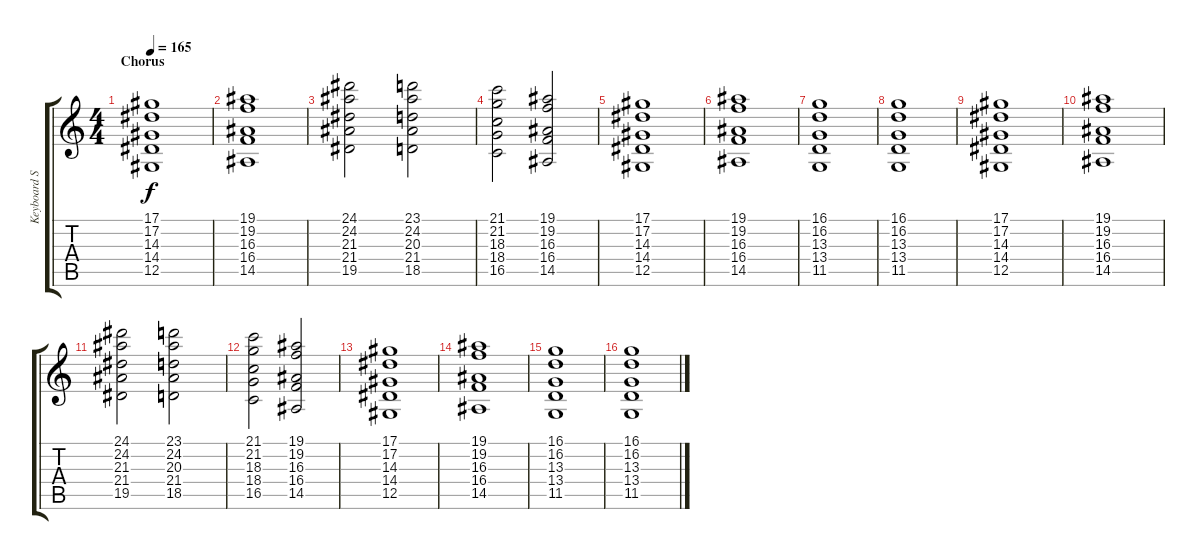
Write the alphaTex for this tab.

\track ("Keyboard Strings" "Keyboard S") {instrument stringensemble1}
\staff {score tabs}
\tuning (Eb4 Bb3 Gb3 Db3 Ab2 Eb2) {hide}
\ts (4 4)
\section ("" "Chorus")
\tempo 165
\clef g2
\ks c
(17.1 17.2 14.3 14.4 12.5).1{dy f} |
(19.1 19.2 16.3 16.4 14.5).1 |
(24.1 24.2 21.3 21.4 19.5).2 (23.1 24.2 20.3 21.4 18.5).2 |
(21.1 21.2 18.3 18.4 16.5).2 (19.1 19.2 16.3 16.4 14.5).2 |
(17.1 17.2 14.3 14.4 12.5).1 |
(19.1 19.2 16.3 16.4 14.5).1 |
(16.1 16.2 13.3 13.4 11.5).1 |
(16.1 16.2 13.3 13.4 11.5).1 |
(17.1 17.2 14.3 14.4 12.5).1 |
(19.1 19.2 16.3 16.4 14.5).1 |
(24.1 24.2 21.3 21.4 19.5).2 (23.1 24.2 20.3 21.4 18.5).2 |
(21.1 21.2 18.3 18.4 16.5).2 (19.1 19.2 16.3 16.4 14.5).2 |
(17.1 17.2 14.3 14.4 12.5).1 |
(19.1 19.2 16.3 16.4 14.5).1 |
(16.1 16.2 13.3 13.4 11.5).1 |
(16.1 16.2 13.3 13.4 11.5).1
